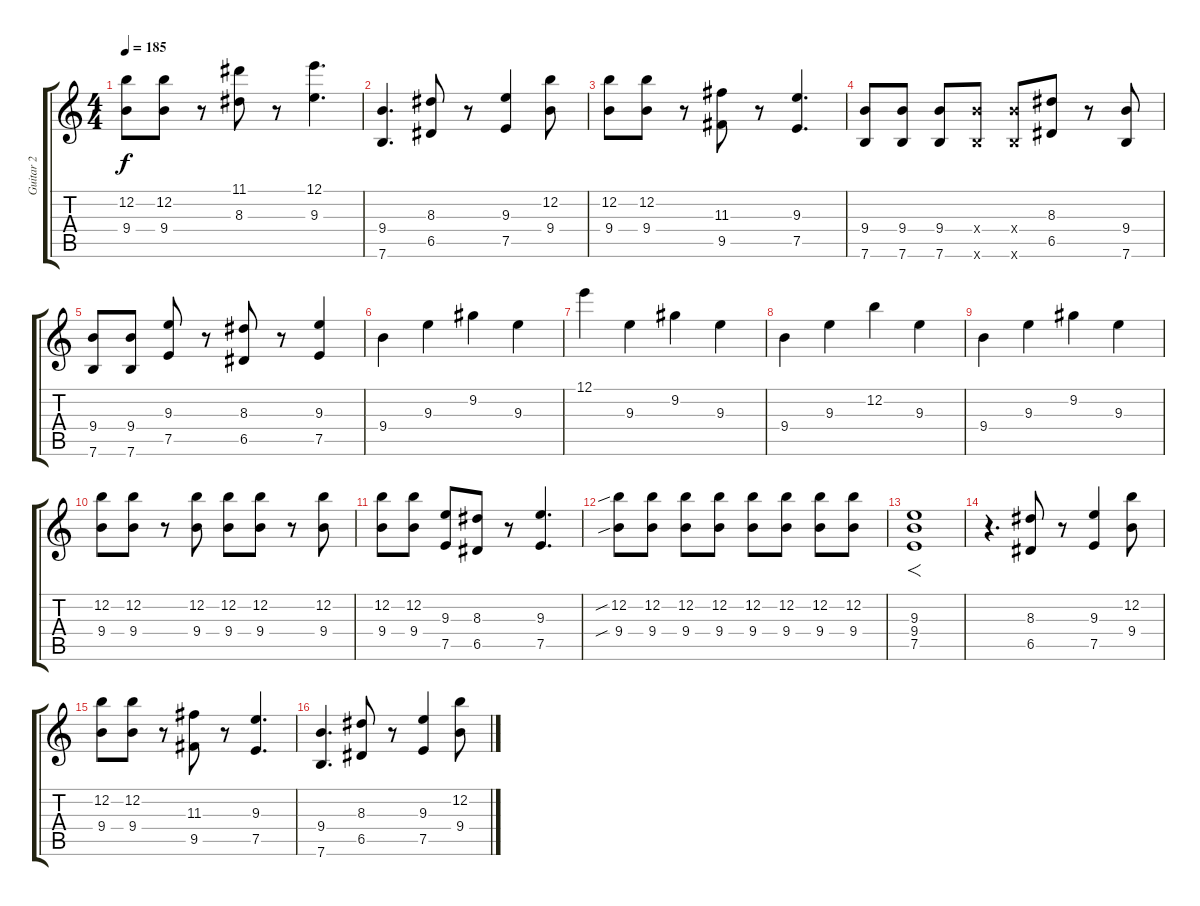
\track ("Guitar 2" "Guitar 2") {instrument overdrivenguitar}
\staff {score tabs}
\tuning (E4 B3 G3 D3 A2 E2) {hide}
\ts (4 4)
\tempo 185
\clef g2
\ks c
(12.2 9.4).8{dy f} (12.2 9.4).8 r.8 (11.1 8.3).8 r.8 (12.1 9.3).4{d} |
(9.4 7.6).4{d} (8.3 6.5).8 r.8 (9.3 7.5).4 (12.2 9.4).8 |
(12.2 9.4).8 (12.2 9.4).8 r.8 (11.3 9.5).8 r.8 (9.3 7.5).4{d} |
(9.4 7.6).8 (9.4 7.6).8 (9.4 7.6).8 (9.4{x} 7.6{x}).8 (9.4{x} 7.6{x}).8 (8.3 6.5).8 r.8 (9.4 7.6).8 |
(9.4 7.6).8 (9.4 7.6).8 (9.3 7.5).8 r.8 (8.3 6.5).8 r.8 (9.3 7.5).4 |
9.4.4 9.3.4 9.2.4 9.3.4 |
12.1.4 9.3.4 9.2.4 9.3.4 |
9.4.4 9.3.4 12.2.4 9.3.4 |
9.4.4 9.3.4 9.2.4 9.3.4 |
(12.2 9.4).8 (12.2 9.4).8 r.8 (12.2 9.4).8 (12.2 9.4).8 (12.2 9.4).8 r.8 (12.2 9.4).8 |
(12.2 9.4).8 (12.2 9.4).8 (9.3 7.5).8 (8.3 6.5).8 r.8 (9.3 7.5).4{d} |
(12.2{sib} 9.4{sib}).8 (12.2 9.4).8 (12.2 9.4).8 (12.2 9.4).8 (12.2 9.4).8 (12.2 9.4).8 (12.2 9.4).8 (12.2 9.4).8 |
(9.3 9.4 7.5).1{f} |
r.4{d} (8.3 6.5).8 r.8 (9.3 7.5).4 (12.2 9.4).8 |
(12.2 9.4).8 (12.2 9.4).8 r.8 (11.3 9.5).8 r.8 (9.3 7.5).4{d} |
(9.4 7.6).4{d} (8.3 6.5).8 r.8 (9.3 7.5).4 (12.2 9.4).8
